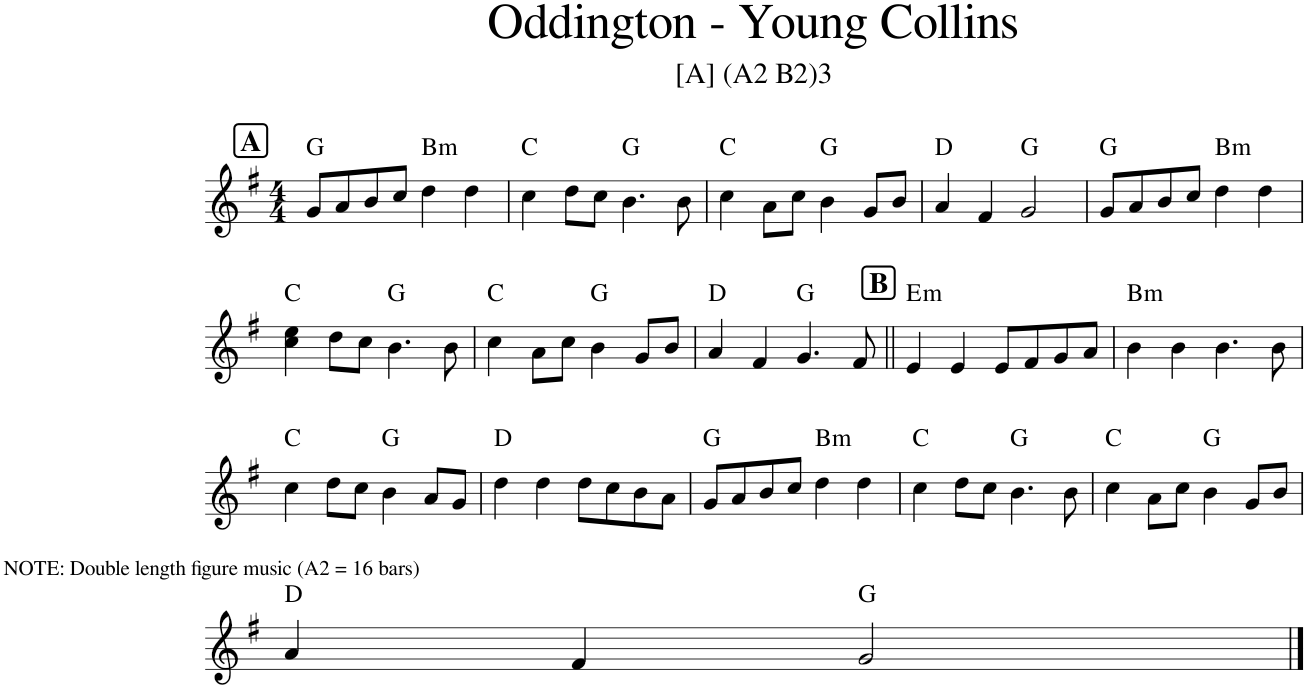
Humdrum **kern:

**kern	**harte
*part1	*part1
*staff1	*
*I"Piano	*
*I'Pno.	*
*clefG2	*
*k[f#]	*
*M4/4	*
!!LO:REH:place=s1:a:B:cj:fs=14:t=A
=1	=1
8g/L	G:maj
8a/	.
8b/	.
8cc/J	.
!	!LO:H:kt=m
4dd\	B:min
4dd\	.
=2	=2
4cc\	C:maj
8dd\L	.
8cc\J	.
4.b\	G:maj
8b\	.
=3	=3
4cc\	C:maj
8a\L	.
8cc\J	.
4b\	G:maj
8g/L	.
8b/J	.
=4	=4
4a/	D:maj
4f#/	.
2g/	G:maj
=5	=5
8g/L	G:maj
8a/	.
8b/	.
8cc/J	.
!	!LO:H:kt=m
4dd\	B:min
4dd\	.
!!LO:LB:g=z
=6	=6
4cc\ 4ee\	C:maj
8dd\L	.
8cc\J	.
4.b\	G:maj
8b\	.
=7	=7
4cc\	C:maj
8a\L	.
8cc\J	.
4b\	G:maj
8g/L	.
8b/J	.
=8	=8
4a/	D:maj
4f#/	.
4.g/	G:maj
8f#/	.
!!LO:REH:place=s1:a:B:cj:fs=14:t=B
=9||	=9||
!	!LO:H:kt=m
4e/	E:min
4e/	.
8e/L	.
8f#/	.
8g/	.
8a/J	.
=10	=10
!	!LO:H:kt=m
4b\	B:min
4b\	.
4.b\	.
8b\	.
!!LO:LB:g=z
=11	=11
!LO:TX:b:t=NOTE&colon; Double length figure music (A2 = 16 bars)	!
4cc\	C:maj
8dd\L	.
8cc\J	.
4b\	G:maj
8a/L	.
8g/J	.
=12	=12
4dd\	D:maj
4dd\	.
8dd\L	.
8cc\	.
8b\	.
8a\J	.
=13	=13
8g/L	G:maj
8a/	.
8b/	.
8cc/J	.
!	!LO:H:kt=m
4dd\	B:min
4dd\	.
=14	=14
4cc\	C:maj
8dd\L	.
8cc\J	.
4.b\	G:maj
8b\	.
=15	=15
4cc\	C:maj
8a\L	.
8cc\J	.
4b\	G:maj
8g/L	.
8b/J	.
!!LO:LB:g=z
=16	=16
4a/	D:maj
4f#/	.
2g/	G:maj
==	==
*-	*-
